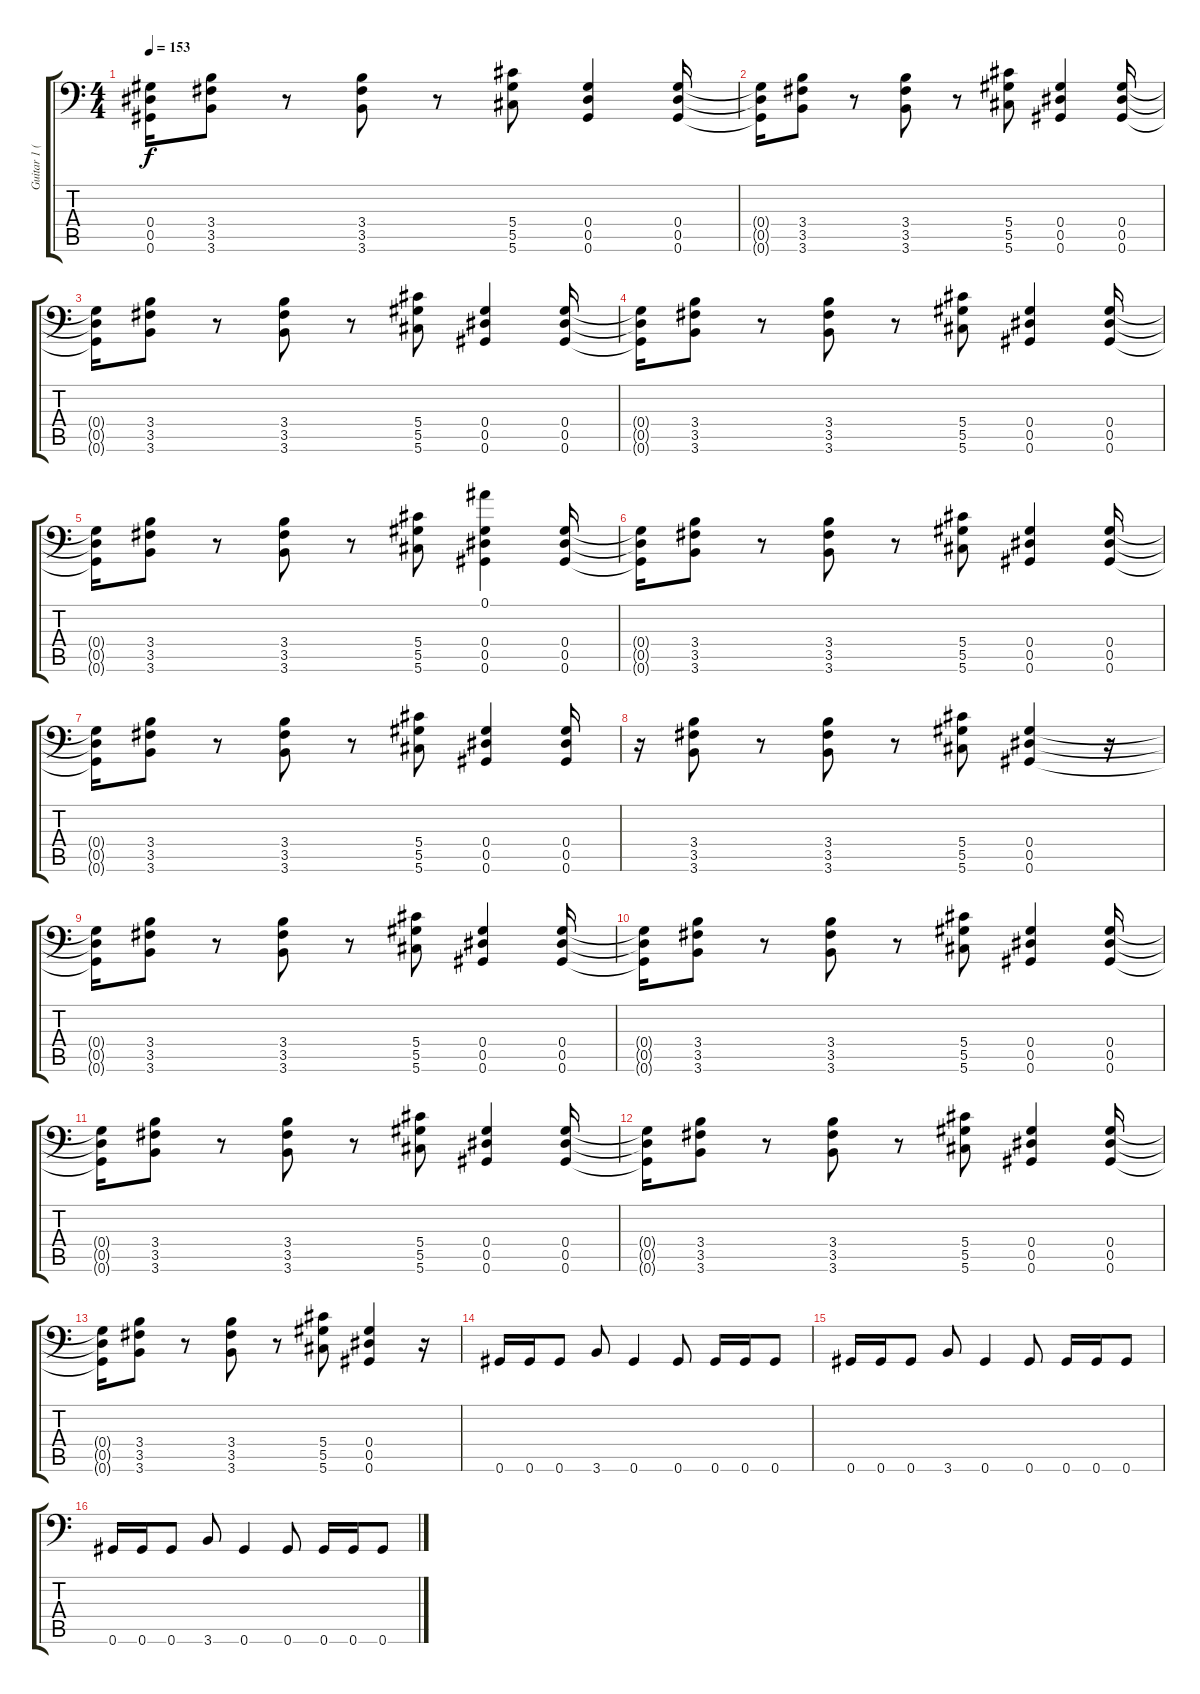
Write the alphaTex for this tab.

\track ("Guitar 1 (James)" "Guitar 1 (") {instrument distortionguitar}
\staff {score tabs}
\tuning (Bb3 F3 Db3 Ab2 Eb2 Ab1) {hide}
\ts (4 4)
\tempo 153
\clef f4
\ks c
(0.4{t} 0.5{t} 0.6{t}).16{dy f} (3.4 3.5 3.6).8 r.8 (3.4 3.5 3.6).8 r.8 (5.4 5.5 5.6).8 (0.4 0.5 0.6).4 (0.4 0.5 0.6).16 |
(0.4{t} 0.5{t} 0.6{t}).16 (3.4 3.5 3.6).8 r.8 (3.4 3.5 3.6).8 r.8 (5.4 5.5 5.6).8 (0.4 0.5 0.6).4 (0.4 0.5 0.6).16 |
(0.4{t} 0.5{t} 0.6{t}).16 (3.4 3.5 3.6).8 r.8 (3.4 3.5 3.6).8 r.8 (5.4 5.5 5.6).8 (0.4 0.5 0.6).4 (0.4 0.5 0.6).16 |
(0.4{t} 0.5{t} 0.6{t}).16 (3.4 3.5 3.6).8 r.8 (3.4 3.5 3.6).8 r.8 (5.4 5.5 5.6).8 (0.4 0.5 0.6).4 (0.4 0.5 0.6).16 |
(0.4{t} 0.5{t} 0.6{t}).16 (3.4 3.5 3.6).8 r.8 (3.4 3.5 3.6).8 r.8 (5.4 5.5 5.6).8 (0.1 0.4 0.5 0.6).4 (0.4 0.5 0.6).16 |
(0.4{t} 0.5{t} 0.6{t}).16 (3.4 3.5 3.6).8 r.8 (3.4 3.5 3.6).8 r.8 (5.4 5.5 5.6).8 (0.4 0.5 0.6).4 (0.4 0.5 0.6).16 |
(0.4{t} 0.5{t} 0.6{t}).16 (3.4 3.5 3.6).8 r.8 (3.4 3.5 3.6).8 r.8 (5.4 5.5 5.6).8 (0.4 0.5 0.6).4 (0.4 0.5 0.6).16 |
r.16 (3.4 3.5 3.6).8 r.8 (3.4 3.5 3.6).8 r.8 (5.4 5.5 5.6).8 (0.4 0.5 0.6).4 r.16 |
(0.4{t} 0.5{t} 0.6{t}).16 (3.4 3.5 3.6).8 r.8 (3.4 3.5 3.6).8 r.8 (5.4 5.5 5.6).8 (0.4 0.5 0.6).4 (0.4 0.5 0.6).16 |
(0.4{t} 0.5{t} 0.6{t}).16 (3.4 3.5 3.6).8 r.8 (3.4 3.5 3.6).8 r.8 (5.4 5.5 5.6).8 (0.4 0.5 0.6).4 (0.4 0.5 0.6).16 |
(0.4{t} 0.5{t} 0.6{t}).16 (3.4 3.5 3.6).8 r.8 (3.4 3.5 3.6).8 r.8 (5.4 5.5 5.6).8 (0.4 0.5 0.6).4 (0.4 0.5 0.6).16 |
(0.4{t} 0.5{t} 0.6{t}).16 (3.4 3.5 3.6).8 r.8 (3.4 3.5 3.6).8 r.8 (5.4 5.5 5.6).8 (0.4 0.5 0.6).4 (0.4 0.5 0.6).16 |
(0.4{t} 0.5{t} 0.6{t}).16 (3.4 3.5 3.6).8 r.8 (3.4 3.5 3.6).8 r.8 (5.4 5.5 5.6).8 (0.4 0.5 0.6).4 r.16 |
0.6.16 0.6.16 0.6.8 3.6.8 0.6.4 0.6.8 0.6.16 0.6.16 0.6.8 |
0.6.16 0.6.16 0.6.8 3.6.8 0.6.4 0.6.8 0.6.16 0.6.16 0.6.8 |
0.6.16 0.6.16 0.6.8 3.6.8 0.6.4 0.6.8 0.6.16 0.6.16 0.6.8
